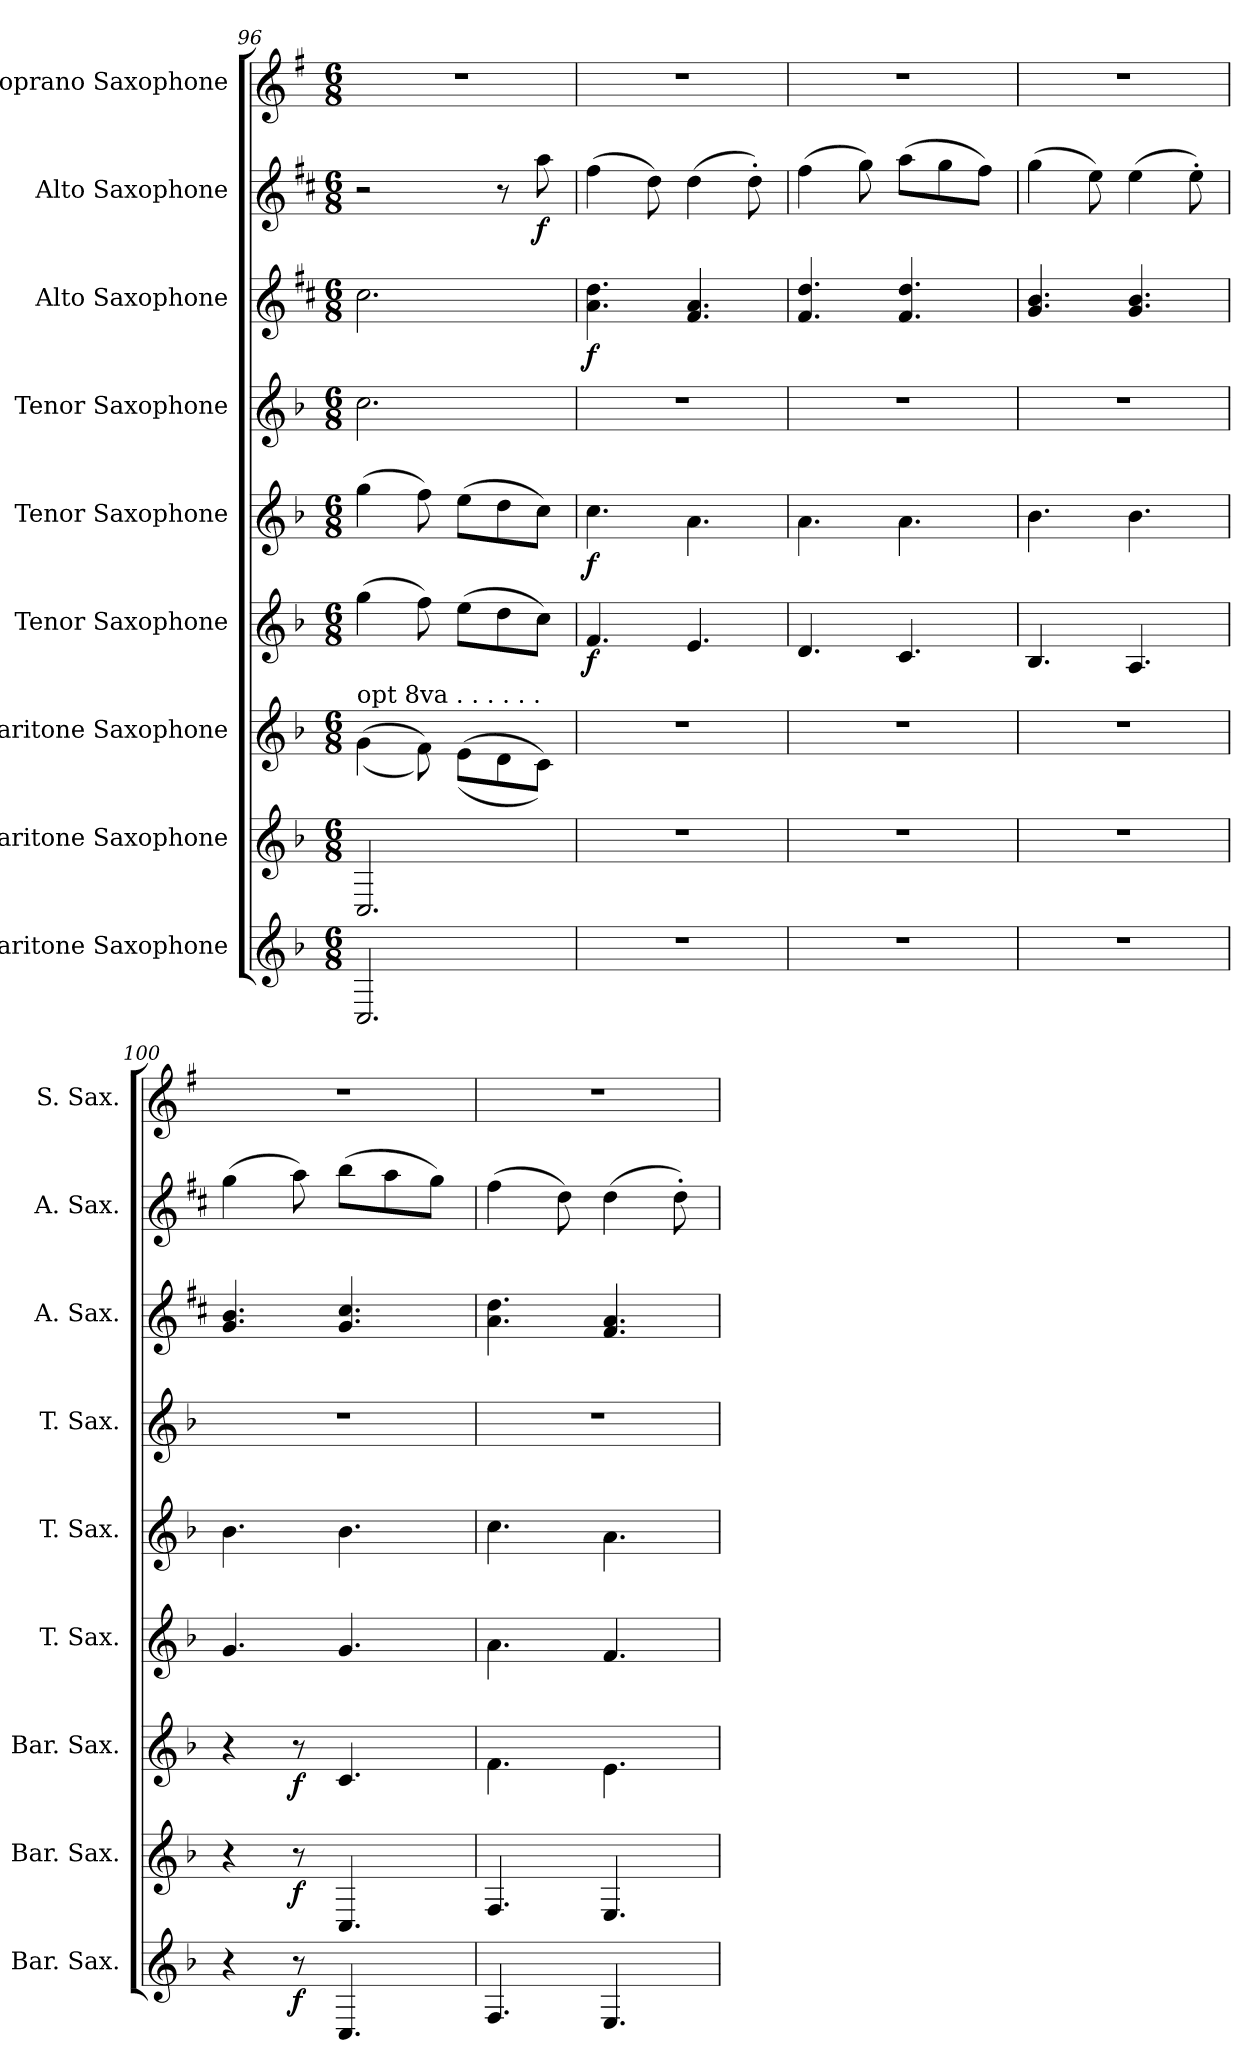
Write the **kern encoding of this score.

**kern	**dynam	**kern	**dynam	**kern	**dynam	**kern	**dynam	**kern	**dynam	**kern	**kern	**dynam	**kern	**dynam	**kern
*part9	*part9	*part8	*part8	*part7	*part7	*part6	*part6	*part5	*part5	*part4	*part3	*part3	*part2	*part2	*part1
*staff9	*staff9	*staff8	*staff8	*staff7	*staff7	*staff6	*staff6	*staff5	*staff5	*staff4	*staff3	*staff3	*staff2	*staff2	*staff1
*I"Baritone Saxophone	*	*I"Baritone Saxophone	*	*I"Baritone Saxophone	*	*I"Tenor Saxophone	*	*I"Tenor Saxophone	*	*I"Tenor Saxophone	*I"Alto Saxophone	*	*I"Alto Saxophone	*	*I"Soprano Saxophone
*I'Bar. Sax.	*	*I'Bar. Sax.	*	*I'Bar. Sax.	*	*I'T. Sax.	*	*I'T. Sax.	*	*I'T. Sax.	*I'A. Sax.	*	*I'A. Sax.	*	*I'S. Sax.
*clefG2	*	*clefG2	*	*clefG2	*	*clefG2	*	*clefG2	*	*clefG2	*clefG2	*	*clefG2	*	*clefG2
*ITrd12c21	*	*ITrd12c21	*	*ITrd12c21	*	*ITrd8c14	*	*ITrd8c14	*	*ITrd8c14	*ITrd5c9	*	*ITrd5c9	*	*ITrd1c2
*k[b-]	*	*k[b-]	*	*k[b-]	*	*k[b-]	*	*k[b-]	*	*k[b-]	*k[b-]	*	*k[b-]	*	*k[b-]
*M6/8	*	*M6/8	*	*M6/8	*	*M6/8	*	*M6/8	*	*M6/8	*M6/8	*	*M6/8	*	*M6/8
=96	=96	=96	=96	=96	=96	=96	=96	=96	=96	=96	=96	=96	=96	=96	=96
!	!	!	!	!LO:TX:a:t=opt 8va . . . . . .	!	!	!	!	!	!	!	!	!	!	!
2.CC/	.	2.CC/	.	((4G\	.	(4g\	.	(4g\	.	2.c\	2.e\	.	2r	.	2.r
.	.	.	.	8F\))	.	8f\)	.	8f\)	.	.	.	.	.	.	.
.	.	.	.	((8E\L	.	(8e\L	.	(8e\L	.	.	.	.	.	.	.
.	.	.	.	8D\	.	8d\	.	8d\	.	.	.	.	8r	.	.
!	!	!	!	!	!	!	!	!	!	!	!	!	!	!LO:DY:b	!
.	.	.	.	8C\J))	.	8c\J)	.	8c\J)	.	.	.	.	8cc\	f	.
=97	=97	=97	=97	=97	=97	=97	=97	=97	=97	=97	=97	=97	=97	=97	=97
!	!	!	!	!	!	!	!LO:DY:b	!	!LO:DY:b	!	!	!LO:DY:b	!	!	!
2.r	.	2.r	.	2.r	.	4.F/	f	4.c\	f	2.r	4.c\ 4.f\	f	(4a\	.	2.r
.	.	.	.	.	.	.	.	.	.	.	.	.	8f\)	.	.
.	.	.	.	.	.	4.E/	.	4.A\	.	.	4.A/ 4.c/	.	(4f\	.	.
.	.	.	.	.	.	.	.	.	.	.	.	.	8f'\)	.	.
=98	=98	=98	=98	=98	=98	=98	=98	=98	=98	=98	=98	=98	=98	=98	=98
2.r	.	2.r	.	2.r	.	4.D/	.	4.A\	.	2.r	4.A/ 4.f/	.	(4a\	.	2.r
.	.	.	.	.	.	.	.	.	.	.	.	.	8b-\)	.	.
.	.	.	.	.	.	4.C/	.	4.A\	.	.	4.A/ 4.f/	.	(8cc\L	.	.
.	.	.	.	.	.	.	.	.	.	.	.	.	8b-\	.	.
.	.	.	.	.	.	.	.	.	.	.	.	.	8a\J)	.	.
=99	=99	=99	=99	=99	=99	=99	=99	=99	=99	=99	=99	=99	=99	=99	=99
2.r	.	2.r	.	2.r	.	4.BB-/	.	4.B-\	.	2.r	4.B-/ 4.d/	.	(4b-\	.	2.r
.	.	.	.	.	.	.	.	.	.	.	.	.	8g\)	.	.
.	.	.	.	.	.	4.AA/	.	4.B-\	.	.	4.B-/ 4.d/	.	(4g\	.	.
.	.	.	.	.	.	.	.	.	.	.	.	.	8g'\)	.	.
=100	=100	=100	=100	=100	=100	=100	=100	=100	=100	=100	=100	=100	=100	=100	=100
4r	.	4r	.	4r	.	4.G/	.	4.B-\	.	2.r	4.B-/ 4.d/	.	(4b-\	.	2.r
!	!LO:DY:b	!	!LO:DY:b	!	!LO:DY:b	!	!	!	!	!	!	!	!	!	!
8r	f	8r	f	8r	f	.	.	.	.	.	.	.	8cc\)	.	.
4.CC/	.	4.CC/	.	4.C/	.	4.G/	.	4.B-\	.	.	4.B-/ 4.e/	.	(8dd\L	.	.
.	.	.	.	.	.	.	.	.	.	.	.	.	8cc\	.	.
.	.	.	.	.	.	.	.	.	.	.	.	.	8b-\J)	.	.
!!LO:PB:g=z
=101	=101	=101	=101	=101	=101	=101	=101	=101	=101	=101	=101	=101	=101	=101	=101
4.FF/	.	4.FF/	.	4.F\	.	4.A\	.	4.c\	.	2.r	4.c\ 4.f\	.	(4a\	.	2.r
.	.	.	.	.	.	.	.	.	.	.	.	.	8f\)	.	.
4.EE/	.	4.EE/	.	4.E\	.	4.F/	.	4.A\	.	.	4.A/ 4.c/	.	(4f\	.	.
.	.	.	.	.	.	.	.	.	.	.	.	.	8f'\)	.	.
=	=	=	=	=	=	=	=	=	=	=	=	=	=	=	=
*-	*-	*-	*-	*-	*-	*-	*-	*-	*-	*-	*-	*-	*-	*-	*-
